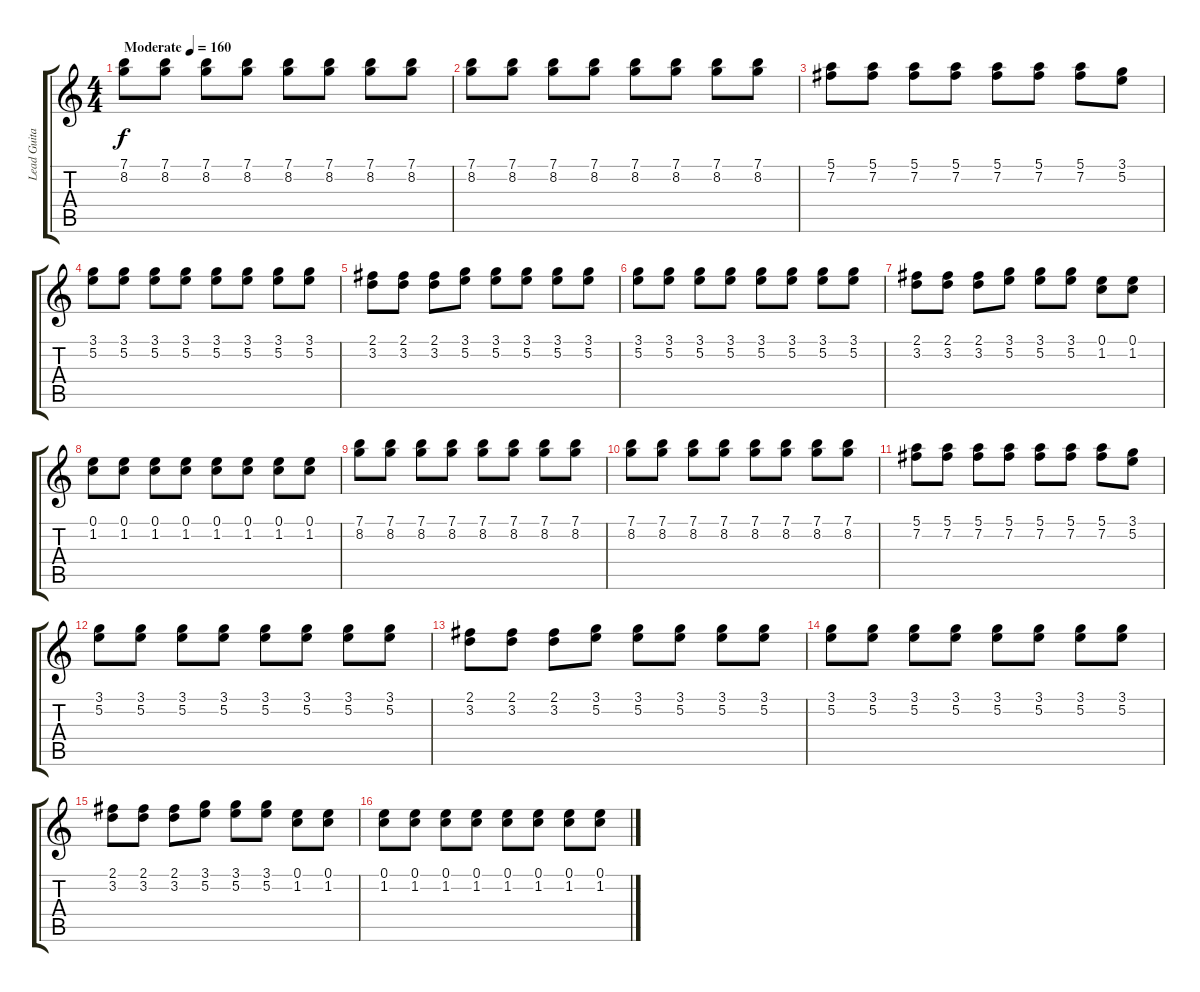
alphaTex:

\track ("Lead Guitar" "Lead Guita") {instrument overdrivenguitar}
\staff {score tabs}
\tuning (E4 B3 G3 D3 A2 E2) {hide}
\ts (4 4)
\tempo (160 "Moderate")
\clef g2
\ks c
(7.1 8.2).8{dy f instrument overdrivenguitar} (7.1 8.2).8 (7.1 8.2).8 (7.1 8.2).8 (7.1 8.2).8 (7.1 8.2).8 (7.1 8.2).8 (7.1 8.2).8 |
(7.1 8.2).8 (7.1 8.2).8 (7.1 8.2).8 (7.1 8.2).8 (7.1 8.2).8 (7.1 8.2).8 (7.1 8.2).8 (7.1 8.2).8 |
(5.1 7.2).8 (5.1 7.2).8 (5.1 7.2).8 (5.1 7.2).8 (5.1 7.2).8 (5.1 7.2).8 (5.1 7.2).8 (3.1 5.2).8 |
(3.1 5.2).8 (3.1 5.2).8 (3.1 5.2).8 (3.1 5.2).8 (3.1 5.2).8 (3.1 5.2).8 (3.1 5.2).8 (3.1 5.2).8 |
(2.1 3.2).8 (2.1 3.2).8 (2.1 3.2).8 (3.1 5.2).8 (3.1 5.2).8 (3.1 5.2).8 (3.1 5.2).8 (3.1 5.2).8 |
(3.1 5.2).8 (3.1 5.2).8 (3.1 5.2).8 (3.1 5.2).8 (3.1 5.2).8 (3.1 5.2).8 (3.1 5.2).8 (3.1 5.2).8 |
(2.1 3.2).8 (2.1 3.2).8 (2.1 3.2).8 (3.1 5.2).8 (3.1 5.2).8 (3.1 5.2).8 (0.1 1.2).8 (0.1 1.2).8 |
(0.1 1.2).8 (0.1 1.2).8 (0.1 1.2).8 (0.1 1.2).8 (0.1 1.2).8 (0.1 1.2).8 (0.1 1.2).8 (0.1 1.2).8 |
(7.1 8.2).8 (7.1 8.2).8 (7.1 8.2).8 (7.1 8.2).8 (7.1 8.2).8 (7.1 8.2).8 (7.1 8.2).8 (7.1 8.2).8 |
(7.1 8.2).8 (7.1 8.2).8 (7.1 8.2).8 (7.1 8.2).8 (7.1 8.2).8 (7.1 8.2).8 (7.1 8.2).8 (7.1 8.2).8 |
(5.1 7.2).8 (5.1 7.2).8 (5.1 7.2).8 (5.1 7.2).8 (5.1 7.2).8 (5.1 7.2).8 (5.1 7.2).8 (3.1 5.2).8 |
(3.1 5.2).8 (3.1 5.2).8 (3.1 5.2).8 (3.1 5.2).8 (3.1 5.2).8 (3.1 5.2).8 (3.1 5.2).8 (3.1 5.2).8 |
(2.1 3.2).8 (2.1 3.2).8 (2.1 3.2).8 (3.1 5.2).8 (3.1 5.2).8 (3.1 5.2).8 (3.1 5.2).8 (3.1 5.2).8 |
(3.1 5.2).8 (3.1 5.2).8 (3.1 5.2).8 (3.1 5.2).8 (3.1 5.2).8 (3.1 5.2).8 (3.1 5.2).8 (3.1 5.2).8 |
(2.1 3.2).8 (2.1 3.2).8 (2.1 3.2).8 (3.1 5.2).8 (3.1 5.2).8 (3.1 5.2).8 (0.1 1.2).8 (0.1 1.2).8 |
(0.1 1.2).8 (0.1 1.2).8 (0.1 1.2).8 (0.1 1.2).8 (0.1 1.2).8 (0.1 1.2).8 (0.1 1.2).8 (0.1 1.2).8
